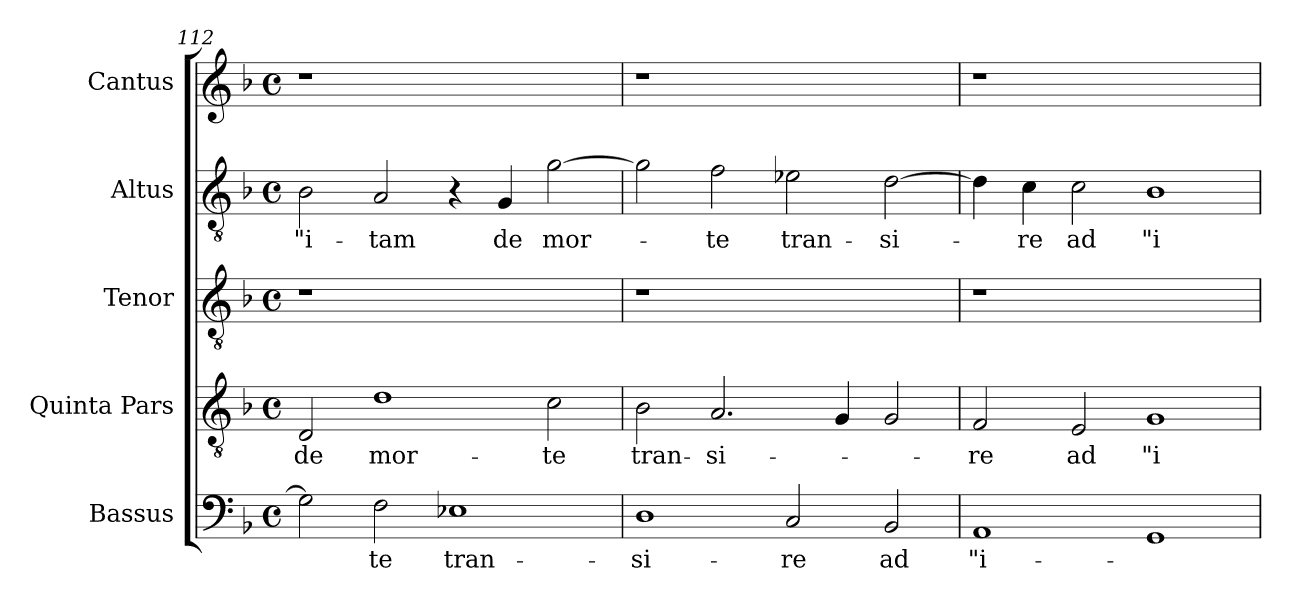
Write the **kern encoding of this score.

**kern	**text	**kern	**text	**kern	**kern	**text	**kern
*part5	*part5	*part4	*part4	*part3	*part2	*part2	*part1
*staff5	*staff5	*staff4	*staff4	*staff3	*staff2	*staff2	*staff1
*I"Bassus	*	*I"Quinta Pars	*	*I"Tenor	*I"Altus	*	*I"Cantus
*I'B.	*	*I'Q.P.	*	*I'T.	*I'A.	*	*I'C.
*clefF4	*	*clefGv2	*	*clefGv2	*clefGv2	*	*clefG2
*k[b-]	*	*k[b-]	*	*k[b-]	*k[b-]	*	*k[b-]
*F:	*	*F:	*	*F:	*F:	*	*F:
*M4/4	*	*M4/4	*	*M4/4	*M4/4	*	*M4/4
*met(c)	*	*met(c)	*	*met(c)	*met(c)	*	*met(c)
=112	=112	=112	=112	=112	=112	=112	=112
!	!	!	!LO:LY:b:cj	!	!	!LO:LY:b:cj	!
2G\]	.	2D/	de	1r	2B-\	"i-	1r
!	!LO:LY:b:cj	!	!LO:LY:b:cj	!	!	!LO:LY:b:cj	!
2F\	-te	1d	mor-	.	2A/	-tam	.
!	!LO:LY:b:cj	!	!	!	!	!	!
1E-X	tran-	.	.	1ryy	4r	.	1ryy
!	!	!	!	!	!	!LO:LY:b:cj	!
.	.	.	.	.	4G/	de	.
!	!	!	!LO:LY:b:cj	!	!	!LO:LY:b	!
.	.	2c\	-te	.	[>2g\	mor-	.
=113	=113	=113	=113	=113	=113	=113	=113
!	!LO:LY:b:cj	!	!LO:LY:b:cj	!	!	!	!
1D	-si-	2B-\	tran-	1r	2g\]	.	1r
!	!	!	!LO:LY:b:cj	!	!	!LO:LY:b:cj	!
.	.	2.A/	-si-	.	2f\	-te	.
!	!LO:LY:b:cj	!	!	!	!	!LO:LY:b:cj	!
2C/	-re	.	.	1ryy	2e-X\	tran-	1ryy
.	.	4G/	.	.	.	.	.
!	!LO:LY:b:cj	!	!	!	!	!LO:LY:b:cj	!
2BB-/	ad	2G/	.	.	[>2d\	-si-	.
=114	=114	=114	=114	=114	=114	=114	=114
!	!LO:LY:b	!	!LO:LY:b:cj	!	!	!	!
1AA	"i-	2F/	-re	1r	4d\]	.	1r
!	!	!	!	!	!	!LO:LY:b:cj	!
.	.	.	.	.	4c\	-re	.
!	!	!	!LO:LY:b:cj	!	!	!LO:LY:b:cj	!
.	.	2E/	ad	.	2c\	ad	.
!	!	!	!LO:LY:b:cj	!	!	!LO:LY:b:cj	!
1GG	.	1G	"i-	1ryy	1B-	"i-	1ryy
=	=	=	=	=	=	=	=
*-	*-	*-	*-	*-	*-	*-	*-
